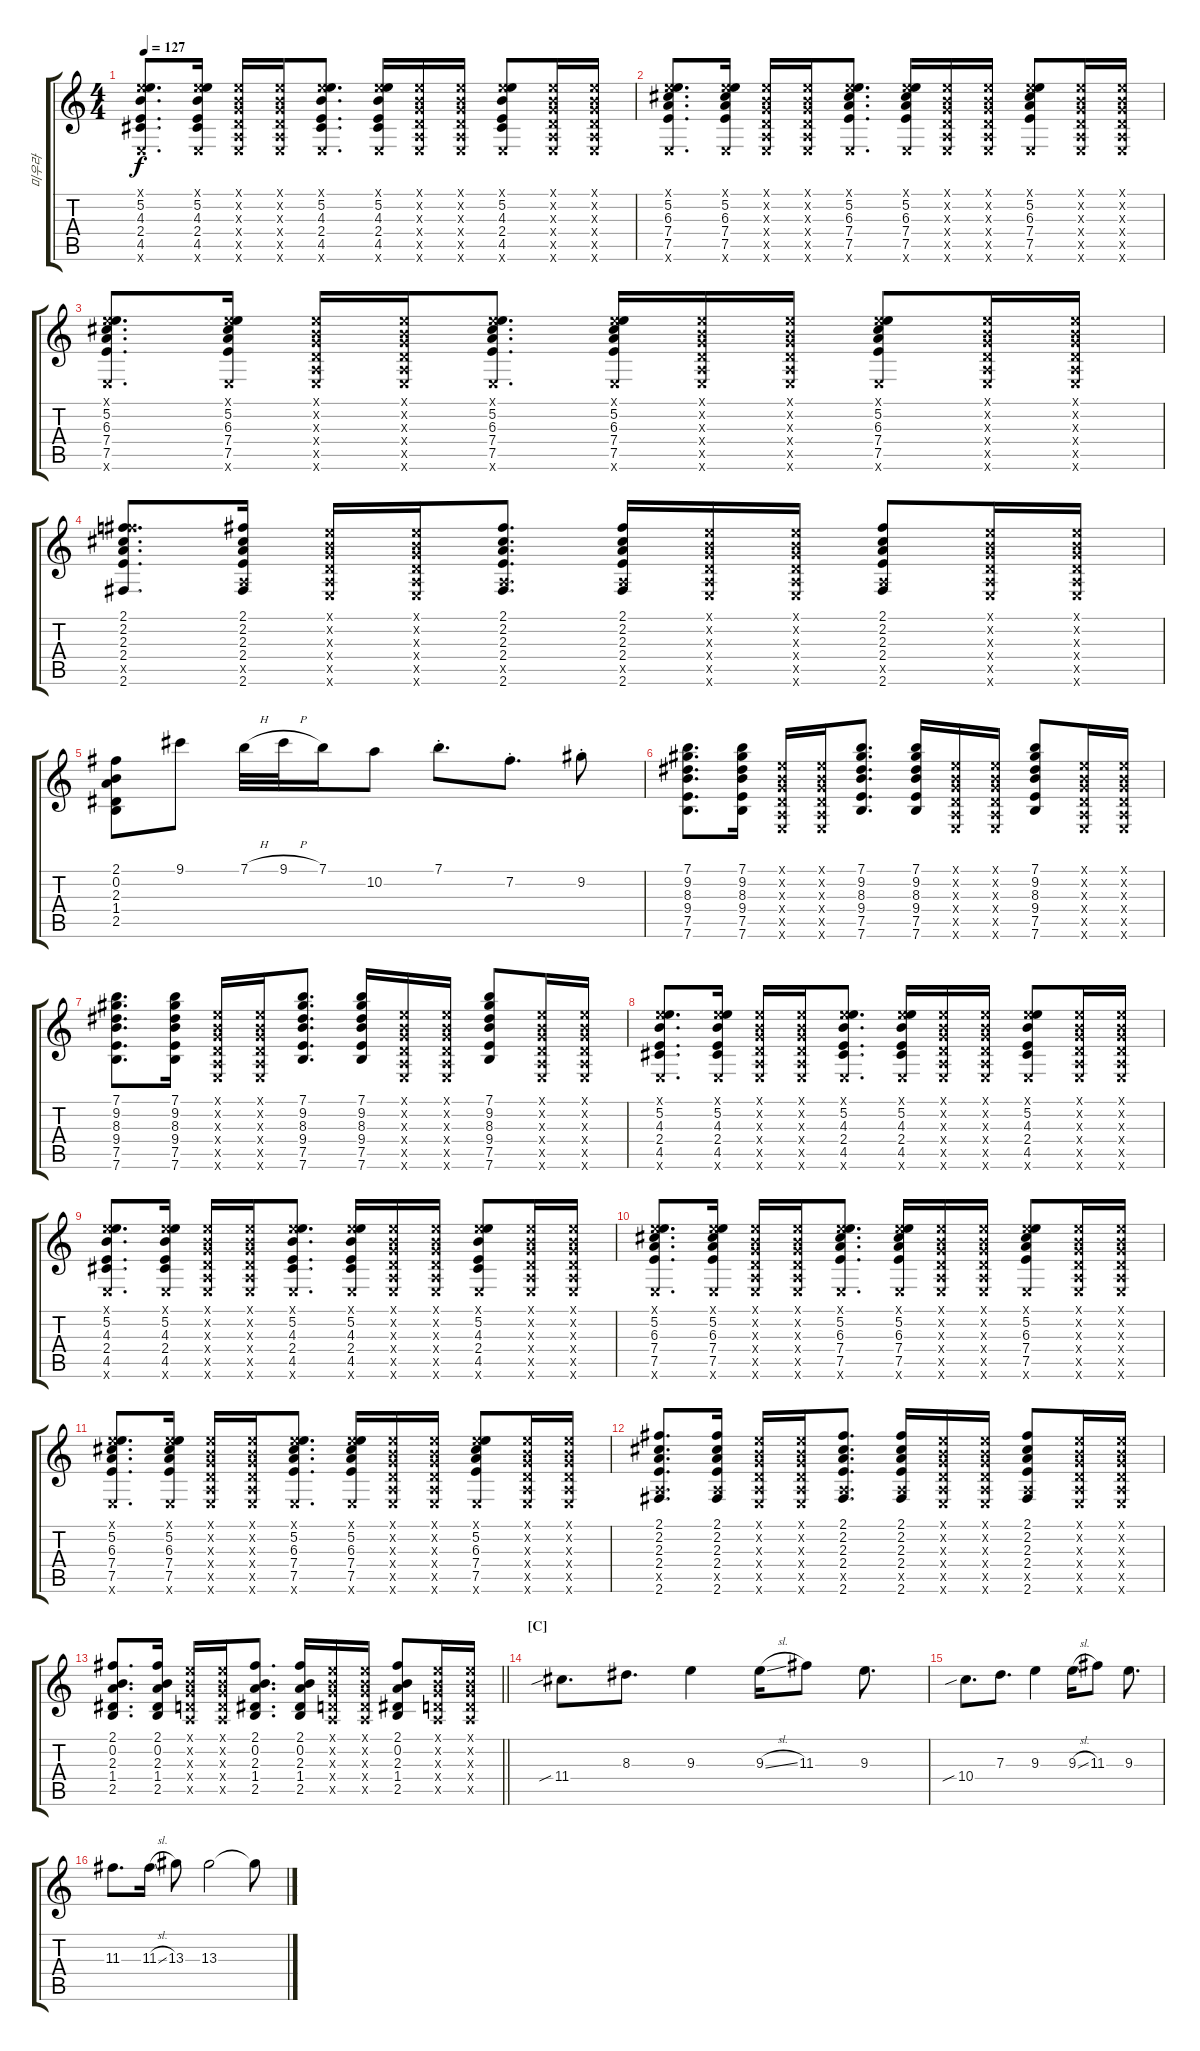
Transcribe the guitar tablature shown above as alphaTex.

\track ("미우라" "미우라") {instrument acousticguitarsteel}
\staff {score tabs}
\tuning (E4 B3 G3 D3 A2 E2) {hide}
\ts (4 4)
\tempo 127
\clef g2
\ks c
(0.1{x} 5.2 4.3 2.4 4.5 0.6{x}).8{d dy f} (0.1{x} 5.2 4.3 2.4 4.5 0.6{x}).16 (0.1{x} 0.2{x} 0.3{x} 0.4{x} 0.5{x} 0.6{x}).16 (0.1{x} 0.2{x} 0.3{x} 0.4{x} 0.5{x} 0.6{x}).16 (0.1{x} 5.2 4.3 2.4 4.5 0.6{x}).8{d} (0.1{x} 5.2 4.3 2.4 4.5 0.6{x}).16 (0.1{x} 0.2{x} 0.3{x} 0.4{x} 0.5{x} 0.6{x}).16 (0.1{x} 0.2{x} 0.3{x} 0.4{x} 0.5{x} 0.6{x}).16 (0.1{x} 5.2 4.3 2.4 4.5 0.6{x}).8 (0.1{x} 0.2{x} 0.3{x} 0.4{x} 0.5{x} 0.6{x}).16 (0.1{x} 0.2{x} 0.3{x} 0.4{x} 0.5{x} 0.6{x}).16 |
(0.1{x} 5.2 6.3 7.4 7.5 0.6{x}).8{d} (0.1{x} 5.2 6.3 7.4 7.5 0.6{x}).16 (0.1{x} 0.2{x} 0.3{x} 0.4{x} 0.5{x} 0.6{x}).16 (0.1{x} 0.2{x} 0.3{x} 0.4{x} 0.5{x} 0.6{x}).16 (0.1{x} 5.2 6.3 7.4 7.5 0.6{x}).8{d} (0.1{x} 5.2 6.3 7.4 7.5 0.6{x}).16 (0.1{x} 0.2{x} 0.3{x} 0.4{x} 0.5{x} 0.6{x}).16 (0.1{x} 0.2{x} 0.3{x} 0.4{x} 0.5{x} 0.6{x}).16 (0.1{x} 5.2 6.3 7.4 7.5 0.6{x}).8 (0.1{x} 0.2{x} 0.3{x} 0.4{x} 0.5{x} 0.6{x}).16 (0.1{x} 0.2{x} 0.3{x} 0.4{x} 0.5{x} 0.6{x}).16 |
(0.1{x} 5.2 6.3 7.4 7.5 0.6{x}).8{d} (0.1{x} 5.2 6.3 7.4 7.5 0.6{x}).16 (0.1{x} 0.2{x} 0.3{x} 0.4{x} 0.5{x} 0.6{x}).16 (0.1{x} 0.2{x} 0.3{x} 0.4{x} 0.5{x} 0.6{x}).16 (0.1{x} 5.2 6.3 7.4 7.5 0.6{x}).8{d} (0.1{x} 5.2 6.3 7.4 7.5 0.6{x}).16 (0.1{x} 0.2{x} 0.3{x} 0.4{x} 0.5{x} 0.6{x}).16 (0.1{x} 0.2{x} 0.3{x} 0.4{x} 0.5{x} 0.6{x}).16 (0.1{x} 5.2 6.3 7.4 7.5 0.6{x}).8 (0.1{x} 0.2{x} 0.3{x} 0.4{x} 0.5{x} 0.6{x}).16 (0.1{x} 0.2{x} 0.3{x} 0.4{x} 0.5{x} 0.6{x}).16 |
(2.1 2.2 2.3 2.4 20.5{x} 2.6).8{d} (2.1 2.2 2.3 2.4 0.5{x} 2.6).16 (0.1{x} 0.2{x} 0.3{x} 0.4{x} 0.5{x} 0.6{x}).16 (0.1{x} 0.2{x} 0.3{x} 0.4{x} 0.5{x} 0.6{x}).16 (2.1 2.2 2.3 2.4 0.5{x} 2.6).8{d} (2.1 2.2 2.3 2.4 0.5{x} 2.6).16 (0.1{x} 0.2{x} 0.3{x} 0.4{x} 0.5{x} 0.6{x}).16 (0.1{x} 0.2{x} 0.3{x} 0.4{x} 0.5{x} 0.6{x}).16 (2.1 2.2 2.3 2.4 0.5{x} 2.6).8 (0.1{x} 0.2{x} 0.3{x} 0.4{x} 0.5{x} 0.6{x}).16 (0.1{x} 0.2{x} 0.3{x} 0.4{x} 0.5{x} 0.6{x}).16 |
(2.1 0.2 2.3 1.4 2.5).8 9.1.8 7.1{h}.32 9.1{h}.32 7.1.16 10.2.8 7.1{st}.8{d} 7.2{st}.8{d} 9.2{st}.8 |
(7.1 9.2 8.3 9.4 7.5 7.6).8{d} (7.1 9.2 8.3 9.4 7.5 7.6).16 (0.1{x} 0.2{x} 0.3{x} 0.4{x} 0.5{x} 0.6{x}).16 (0.1{x} 0.2{x} 0.3{x} 0.4{x} 0.5{x} 0.6{x}).16 (7.1 9.2 8.3 9.4 7.5 7.6).8{d} (7.1 9.2 8.3 9.4 7.5 7.6).16 (0.1{x} 0.2{x} 0.3{x} 0.4{x} 0.5{x} 0.6{x}).16 (0.1{x} 0.2{x} 0.3{x} 0.4{x} 0.5{x} 0.6{x}).16 (7.1 9.2 8.3 9.4 7.5 7.6).8 (0.1{x} 0.2{x} 0.3{x} 0.4{x} 0.5{x} 0.6{x}).16 (0.1{x} 0.2{x} 0.3{x} 0.4{x} 0.5{x} 0.6{x}).16 |
(7.1 9.2 8.3 9.4 7.5 7.6).8{d} (7.1 9.2 8.3 9.4 7.5 7.6).16 (0.1{x} 0.2{x} 0.3{x} 0.4{x} 0.5{x} 0.6{x}).16 (0.1{x} 0.2{x} 0.3{x} 0.4{x} 0.5{x} 0.6{x}).16 (7.1 9.2 8.3 9.4 7.5 7.6).8{d} (7.1 9.2 8.3 9.4 7.5 7.6).16 (0.1{x} 0.2{x} 0.3{x} 0.4{x} 0.5{x} 0.6{x}).16 (0.1{x} 0.2{x} 0.3{x} 0.4{x} 0.5{x} 0.6{x}).16 (7.1 9.2 8.3 9.4 7.5 7.6).8 (0.1{x} 0.2{x} 0.3{x} 0.4{x} 0.5{x} 0.6{x}).16 (0.1{x} 0.2{x} 0.3{x} 0.4{x} 0.5{x} 0.6{x}).16 |
(0.1{x} 5.2 4.3 2.4 4.5 0.6{x}).8{d} (0.1{x} 5.2 4.3 2.4 4.5 0.6{x}).16 (0.1{x} 0.2{x} 0.3{x} 0.4{x} 0.5{x} 0.6{x}).16 (0.1{x} 0.2{x} 0.3{x} 0.4{x} 0.5{x} 0.6{x}).16 (0.1{x} 5.2 4.3 2.4 4.5 0.6{x}).8{d} (0.1{x} 5.2 4.3 2.4 4.5 0.6{x}).16 (0.1{x} 0.2{x} 0.3{x} 0.4{x} 0.5{x} 0.6{x}).16 (0.1{x} 0.2{x} 0.3{x} 0.4{x} 0.5{x} 0.6{x}).16 (0.1{x} 5.2 4.3 2.4 4.5 0.6{x}).8 (0.1{x} 0.2{x} 0.3{x} 0.4{x} 0.5{x} 0.6{x}).16 (0.1{x} 0.2{x} 0.3{x} 0.4{x} 0.5{x} 0.6{x}).16 |
(0.1{x} 5.2 4.3 2.4 4.5 0.6{x}).8{d} (0.1{x} 5.2 4.3 2.4 4.5 0.6{x}).16 (0.1{x} 0.2{x} 0.3{x} 0.4{x} 0.5{x} 0.6{x}).16 (0.1{x} 0.2{x} 0.3{x} 0.4{x} 0.5{x} 0.6{x}).16 (0.1{x} 5.2 4.3 2.4 4.5 0.6{x}).8{d} (0.1{x} 5.2 4.3 2.4 4.5 0.6{x}).16 (0.1{x} 0.2{x} 0.3{x} 0.4{x} 0.5{x} 0.6{x}).16 (0.1{x} 0.2{x} 0.3{x} 0.4{x} 0.5{x} 0.6{x}).16 (0.1{x} 5.2 4.3 2.4 4.5 0.6{x}).8 (0.1{x} 0.2{x} 0.3{x} 0.4{x} 0.5{x} 0.6{x}).16 (0.1{x} 0.2{x} 0.3{x} 0.4{x} 0.5{x} 0.6{x}).16 |
(0.1{x} 5.2 6.3 7.4 7.5 0.6{x}).8{d} (0.1{x} 5.2 6.3 7.4 7.5 0.6{x}).16 (0.1{x} 0.2{x} 0.3{x} 0.4{x} 0.5{x} 0.6{x}).16 (0.1{x} 0.2{x} 0.3{x} 0.4{x} 0.5{x} 0.6{x}).16 (0.1{x} 5.2 6.3 7.4 7.5 0.6{x}).8{d} (0.1{x} 5.2 6.3 7.4 7.5 0.6{x}).16 (0.1{x} 0.2{x} 0.3{x} 0.4{x} 0.5{x} 0.6{x}).16 (0.1{x} 0.2{x} 0.3{x} 0.4{x} 0.5{x} 0.6{x}).16 (0.1{x} 5.2 6.3 7.4 7.5 0.6{x}).8 (0.1{x} 0.2{x} 0.3{x} 0.4{x} 0.5{x} 0.6{x}).16 (0.1{x} 0.2{x} 0.3{x} 0.4{x} 0.5{x} 0.6{x}).16 |
(0.1{x} 5.2 6.3 7.4 7.5 0.6{x}).8{d} (0.1{x} 5.2 6.3 7.4 7.5 0.6{x}).16 (0.1{x} 0.2{x} 0.3{x} 0.4{x} 0.5{x} 0.6{x}).16 (0.1{x} 0.2{x} 0.3{x} 0.4{x} 0.5{x} 0.6{x}).16 (0.1{x} 5.2 6.3 7.4 7.5 0.6{x}).8{d} (0.1{x} 5.2 6.3 7.4 7.5 0.6{x}).16 (0.1{x} 0.2{x} 0.3{x} 0.4{x} 0.5{x} 0.6{x}).16 (0.1{x} 0.2{x} 0.3{x} 0.4{x} 0.5{x} 0.6{x}).16 (0.1{x} 5.2 6.3 7.4 7.5 0.6{x}).8 (0.1{x} 0.2{x} 0.3{x} 0.4{x} 0.5{x} 0.6{x}).16 (0.1{x} 0.2{x} 0.3{x} 0.4{x} 0.5{x} 0.6{x}).16 |
(2.1 2.2 2.3 2.4 0.5{x} 2.6).8{d} (2.1 2.2 2.3 2.4 0.5{x} 2.6).16 (0.1{x} 0.2{x} 0.3{x} 0.4{x} 0.5{x} 0.6{x}).16 (0.1{x} 0.2{x} 0.3{x} 0.4{x} 0.5{x} 0.6{x}).16 (2.1 2.2 2.3 2.4 0.5{x} 2.6).8{d} (2.1 2.2 2.3 2.4 0.5{x} 2.6).16 (0.1{x} 0.2{x} 0.3{x} 0.4{x} 0.5{x} 0.6{x}).16 (0.1{x} 0.2{x} 0.3{x} 0.4{x} 0.5{x} 0.6{x}).16 (2.1 2.2 2.3 2.4 0.5{x} 2.6).8 (0.1{x} 0.2{x} 0.3{x} 0.4{x} 0.5{x} 0.6{x}).16 (0.1{x} 0.2{x} 0.3{x} 0.4{x} 0.5{x} 0.6{x}).16 |
\barLineRight lightlight
(2.1 0.2 2.3 1.4 2.5).8{d} (2.1 0.2 2.3 1.4 2.5).16 (0.1{x} 0.2{x} 0.3{x} 0.4{x} 0.5{x}).16 (0.1{x} 0.2{x} 0.3{x} 0.4{x} 0.5{x}).16 (2.1 0.2 2.3 1.4 2.5).8{d} (2.1 0.2 2.3 1.4 2.5).16 (0.1{x} 0.2{x} 0.3{x} 0.4{x} 0.5{x}).16 (0.1{x} 0.2{x} 0.3{x} 0.4{x} 0.5{x}).16 (2.1 0.2 2.3 1.4 2.5).8 (0.1{x} 0.2{x} 0.3{x} 0.4{x} 0.5{x}).16 (0.1{x} 0.2{x} 0.3{x} 0.4{x} 0.5{x}).16 |
\section ("" "[C]")
11.4{sib}.8{d} 8.3.8{d} 9.3.4 9.3{sl}.16 11.3.8 9.3.8{d} |
10.4{sib}.8{d} 7.3.8{d} 9.3.4 9.3{sl}.16 11.3.8 9.3.8{d} |
11.3.8{d} 11.3{sl}.16 13.3.8 13.3.2 13.3{t}.8
